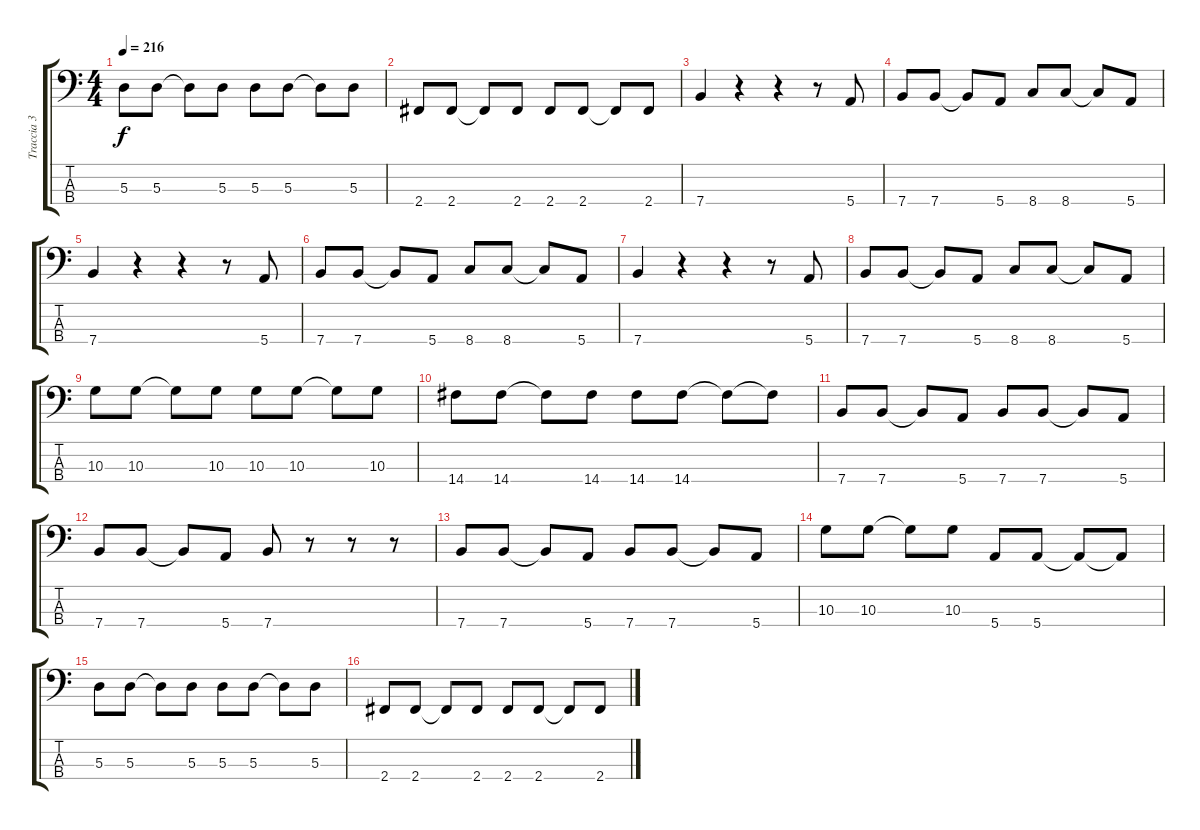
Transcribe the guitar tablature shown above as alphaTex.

\track ("Traccia 3" "Traccia 3") {instrument electricbasspick}
\staff {score tabs}
\tuning (G2 D2 A1 E1) {hide}
\ts (4 4)
\tempo 216
\clef f4
\ks c
5.3.8{dy f} 5.3.8 5.3{t}.8 5.3.8 5.3.8 5.3.8 5.3{t}.8 5.3.8 |
2.4.8 2.4.8 2.4{t}.8 2.4.8 2.4.8 2.4.8 2.4{t}.8 2.4.8 |
7.4.4 r.4 r.4 r.8 5.4.8 |
7.4.8 7.4.8 7.4{t}.8 5.4.8 8.4.8 8.4.8 8.4{t}.8 5.4.8 |
7.4.4 r.4 r.4 r.8 5.4.8 |
7.4.8 7.4.8 7.4{t}.8 5.4.8 8.4.8 8.4.8 8.4{t}.8 5.4.8 |
7.4.4 r.4 r.4 r.8 5.4.8 |
7.4.8 7.4.8 7.4{t}.8 5.4.8 8.4.8 8.4.8 8.4{t}.8 5.4.8 |
10.3.8 10.3.8 10.3{t}.8 10.3.8 10.3.8 10.3.8 10.3{t}.8 10.3.8 |
14.4.8 14.4.8 14.4{t}.8 14.4.8 14.4.8 14.4.8 14.4{t}.8 14.4{t}.8 |
7.4.8 7.4.8 7.4{t}.8 5.4.8 7.4.8 7.4.8 7.4{t}.8 5.4.8 |
7.4.8 7.4.8 7.4{t}.8 5.4.8 7.4.8 r.8 r.8 r.8 |
7.4.8 7.4.8 7.4{t}.8 5.4.8 7.4.8 7.4.8 7.4{t}.8 5.4.8 |
10.3.8 10.3.8 10.3{t}.8 10.3.8 5.4.8 5.4.8 5.4{t}.8 5.4{t}.8 |
5.3.8 5.3.8 5.3{t}.8 5.3.8 5.3.8 5.3.8 5.3{t}.8 5.3.8 |
2.4.8 2.4.8 2.4{t}.8 2.4.8 2.4.8 2.4.8 2.4{t}.8 2.4.8
